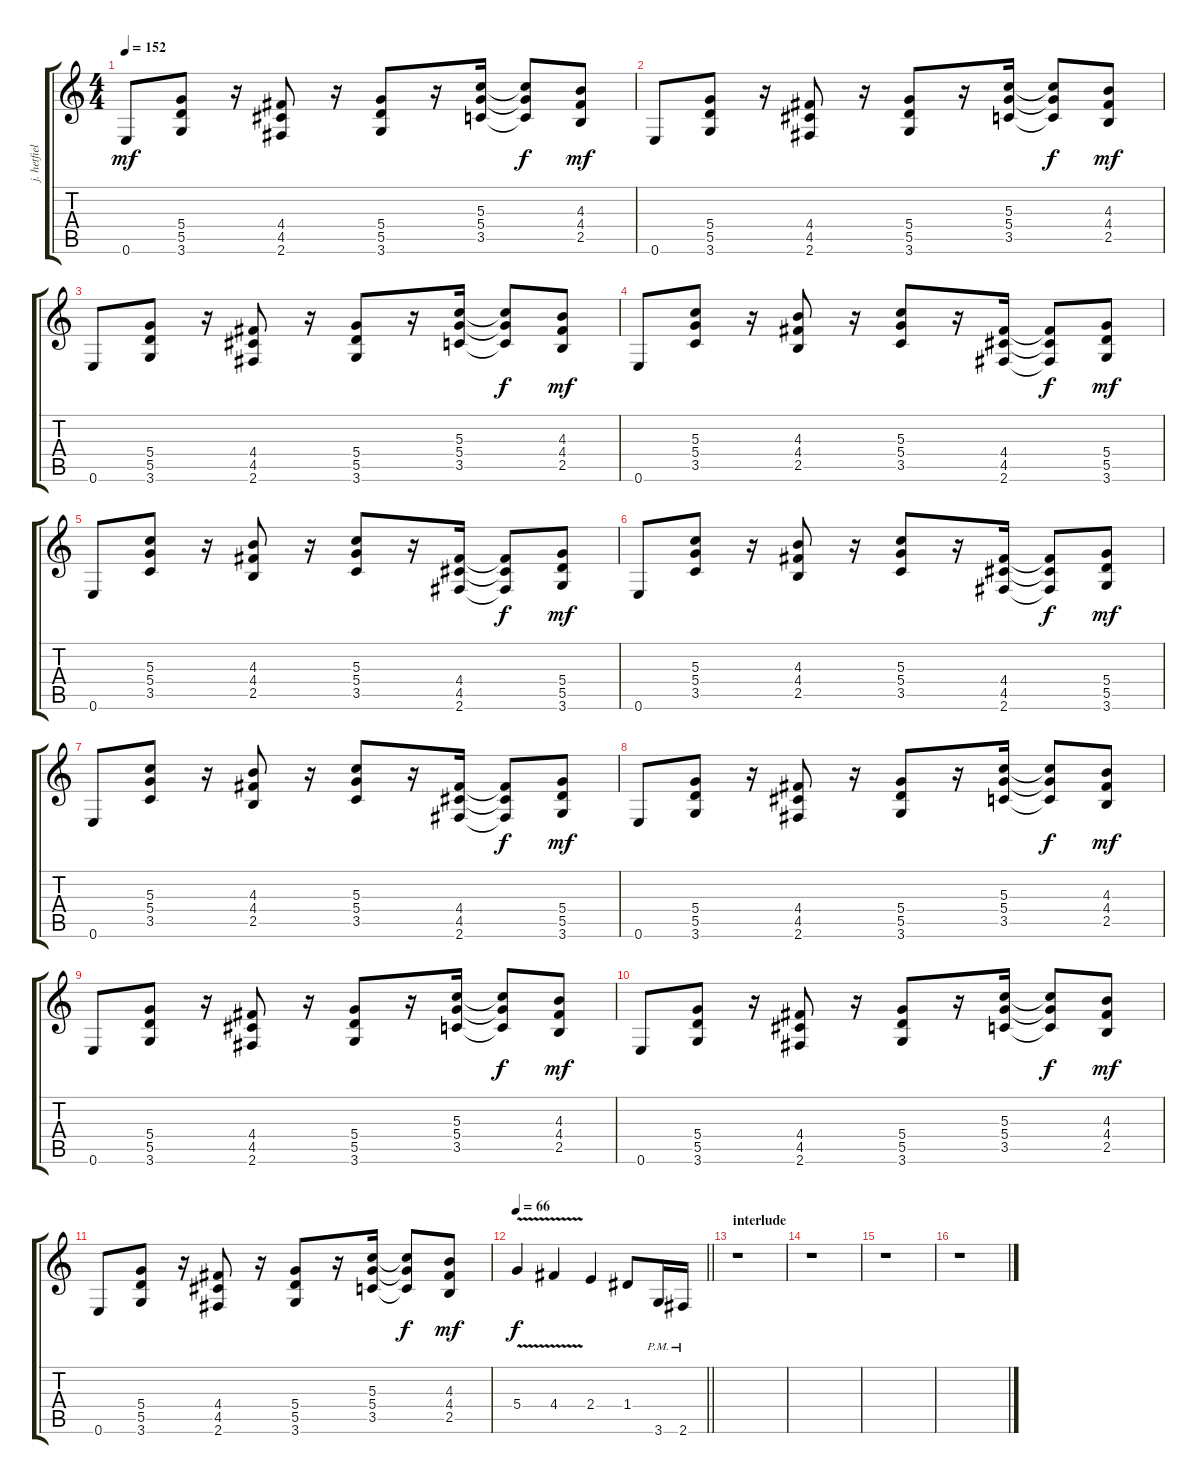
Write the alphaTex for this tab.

\track ("j. hetfield - rhythm guitar" "j. hetfiel") {instrument distortionguitar}
\staff {score tabs}
\tuning (E4 B3 G3 D3 A2 E2) {hide}
\ts (4 4)
\tempo 152
\clef g2
\ks c
0.6.8{dy mf} (5.4 5.5 3.6).8 r.16 (4.4 4.5 2.6).8 r.16 (5.4 5.5 3.6).8 r.16 (5.3 5.4 3.5).16 (5.3{t} 5.4{t} 3.5{t}).8{dy f} (4.3 4.4 2.5).8{dy mf} |
0.6.8 (5.4 5.5 3.6).8 r.16 (4.4 4.5 2.6).8 r.16 (5.4 5.5 3.6).8 r.16 (5.3 5.4 3.5).16 (5.3{t} 5.4{t} 3.5{t}).8{dy f} (4.3 4.4 2.5).8{dy mf} |
0.6.8 (5.4 5.5 3.6).8 r.16 (4.4 4.5 2.6).8 r.16 (5.4 5.5 3.6).8 r.16 (5.3 5.4 3.5).16 (5.3{t} 5.4{t} 3.5{t}).8{dy f} (4.3 4.4 2.5).8{dy mf} |
0.6.8 (5.3 5.4 3.5).8 r.16 (4.3 4.4 2.5).8 r.16 (5.3 5.4 3.5).8 r.16 (4.4 4.5 2.6).16 (4.4{t} 4.5{t} 2.6{t}).8{dy f} (5.4 5.5 3.6).8{dy mf} |
0.6.8 (5.3 5.4 3.5).8 r.16 (4.3 4.4 2.5).8 r.16 (5.3 5.4 3.5).8 r.16 (4.4 4.5 2.6).16 (4.4{t} 4.5{t} 2.6{t}).8{dy f} (5.4 5.5 3.6).8{dy mf} |
0.6.8 (5.3 5.4 3.5).8 r.16 (4.3 4.4 2.5).8 r.16 (5.3 5.4 3.5).8 r.16 (4.4 4.5 2.6).16 (4.4{t} 4.5{t} 2.6{t}).8{dy f} (5.4 5.5 3.6).8{dy mf} |
0.6.8 (5.3 5.4 3.5).8 r.16 (4.3 4.4 2.5).8 r.16 (5.3 5.4 3.5).8 r.16 (4.4 4.5 2.6).16 (4.4{t} 4.5{t} 2.6{t}).8{dy f} (5.4 5.5 3.6).8{dy mf} |
0.6.8 (5.4 5.5 3.6).8 r.16 (4.4 4.5 2.6).8 r.16 (5.4 5.5 3.6).8 r.16 (5.3 5.4 3.5).16 (5.3{t} 5.4{t} 3.5{t}).8{dy f} (4.3 4.4 2.5).8{dy mf} |
0.6.8 (5.4 5.5 3.6).8 r.16 (4.4 4.5 2.6).8 r.16 (5.4 5.5 3.6).8 r.16 (5.3 5.4 3.5).16 (5.3{t} 5.4{t} 3.5{t}).8{dy f} (4.3 4.4 2.5).8{dy mf} |
0.6.8 (5.4 5.5 3.6).8 r.16 (4.4 4.5 2.6).8 r.16 (5.4 5.5 3.6).8 r.16 (5.3 5.4 3.5).16 (5.3{t} 5.4{t} 3.5{t}).8{dy f} (4.3 4.4 2.5).8{dy mf} |
0.6.8 (5.4 5.5 3.6).8 r.16 (4.4 4.5 2.6).8 r.16 (5.4 5.5 3.6).8 r.16 (5.3 5.4 3.5).16 (5.3{t} 5.4{t} 3.5{t}).8{dy f} (4.3 4.4 2.5).8{dy mf} |
\tempo 66
\barLineRight lightlight
5.4{v}.4{dy f} 4.4{v}.4 2.4.4 1.4.8 3.6{pm}.16 2.6{pm}.16 |
\section ("" "interlude")
r.1 |
r.1 |
r.1 |
r.1
